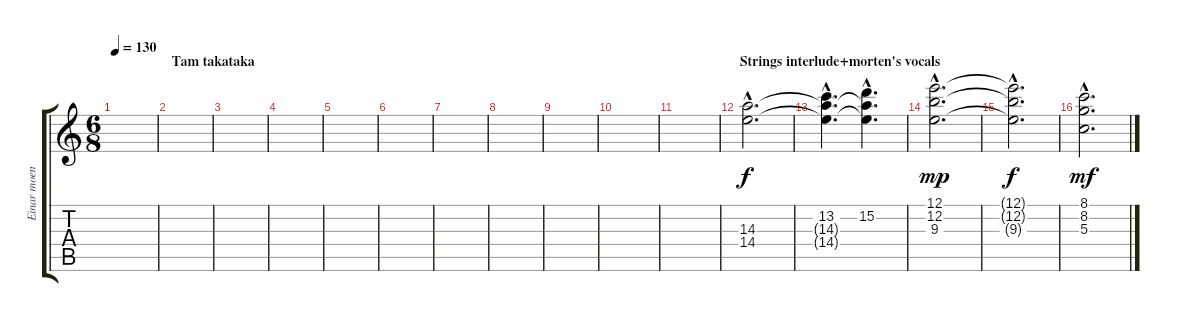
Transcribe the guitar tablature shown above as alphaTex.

\track ("Einar moen (high)" "Einar moen") {instrument stringensemble1}
\staff {score tabs}
\tuning (E5 B4 G4 D4 A3 E3) {hide}
\ts (6 8)
\tempo 130
\clef g2
\ks c
|
\section ("" "Tam takataka")
|
|
|
|
|
|
|
|
|
|
\section ("" "Strings interlude+morten's vocals")
(14.3{hac} 14.4{hac}).2{d} |
(13.2{hac} 14.3{hac t} 14.4{hac t}).4{d dy f} (15.2{hac} 14.3{hac t} 14.4{hac t}).4{d} |
(12.1{hac} 12.2{hac} 9.3{hac}).2{d dy mp} |
(12.1{hac t} 12.2{hac t} 9.3{hac t}).2{d dy f} |
(8.1{hac} 8.2{hac} 5.3{hac}).2{d dy mf}
